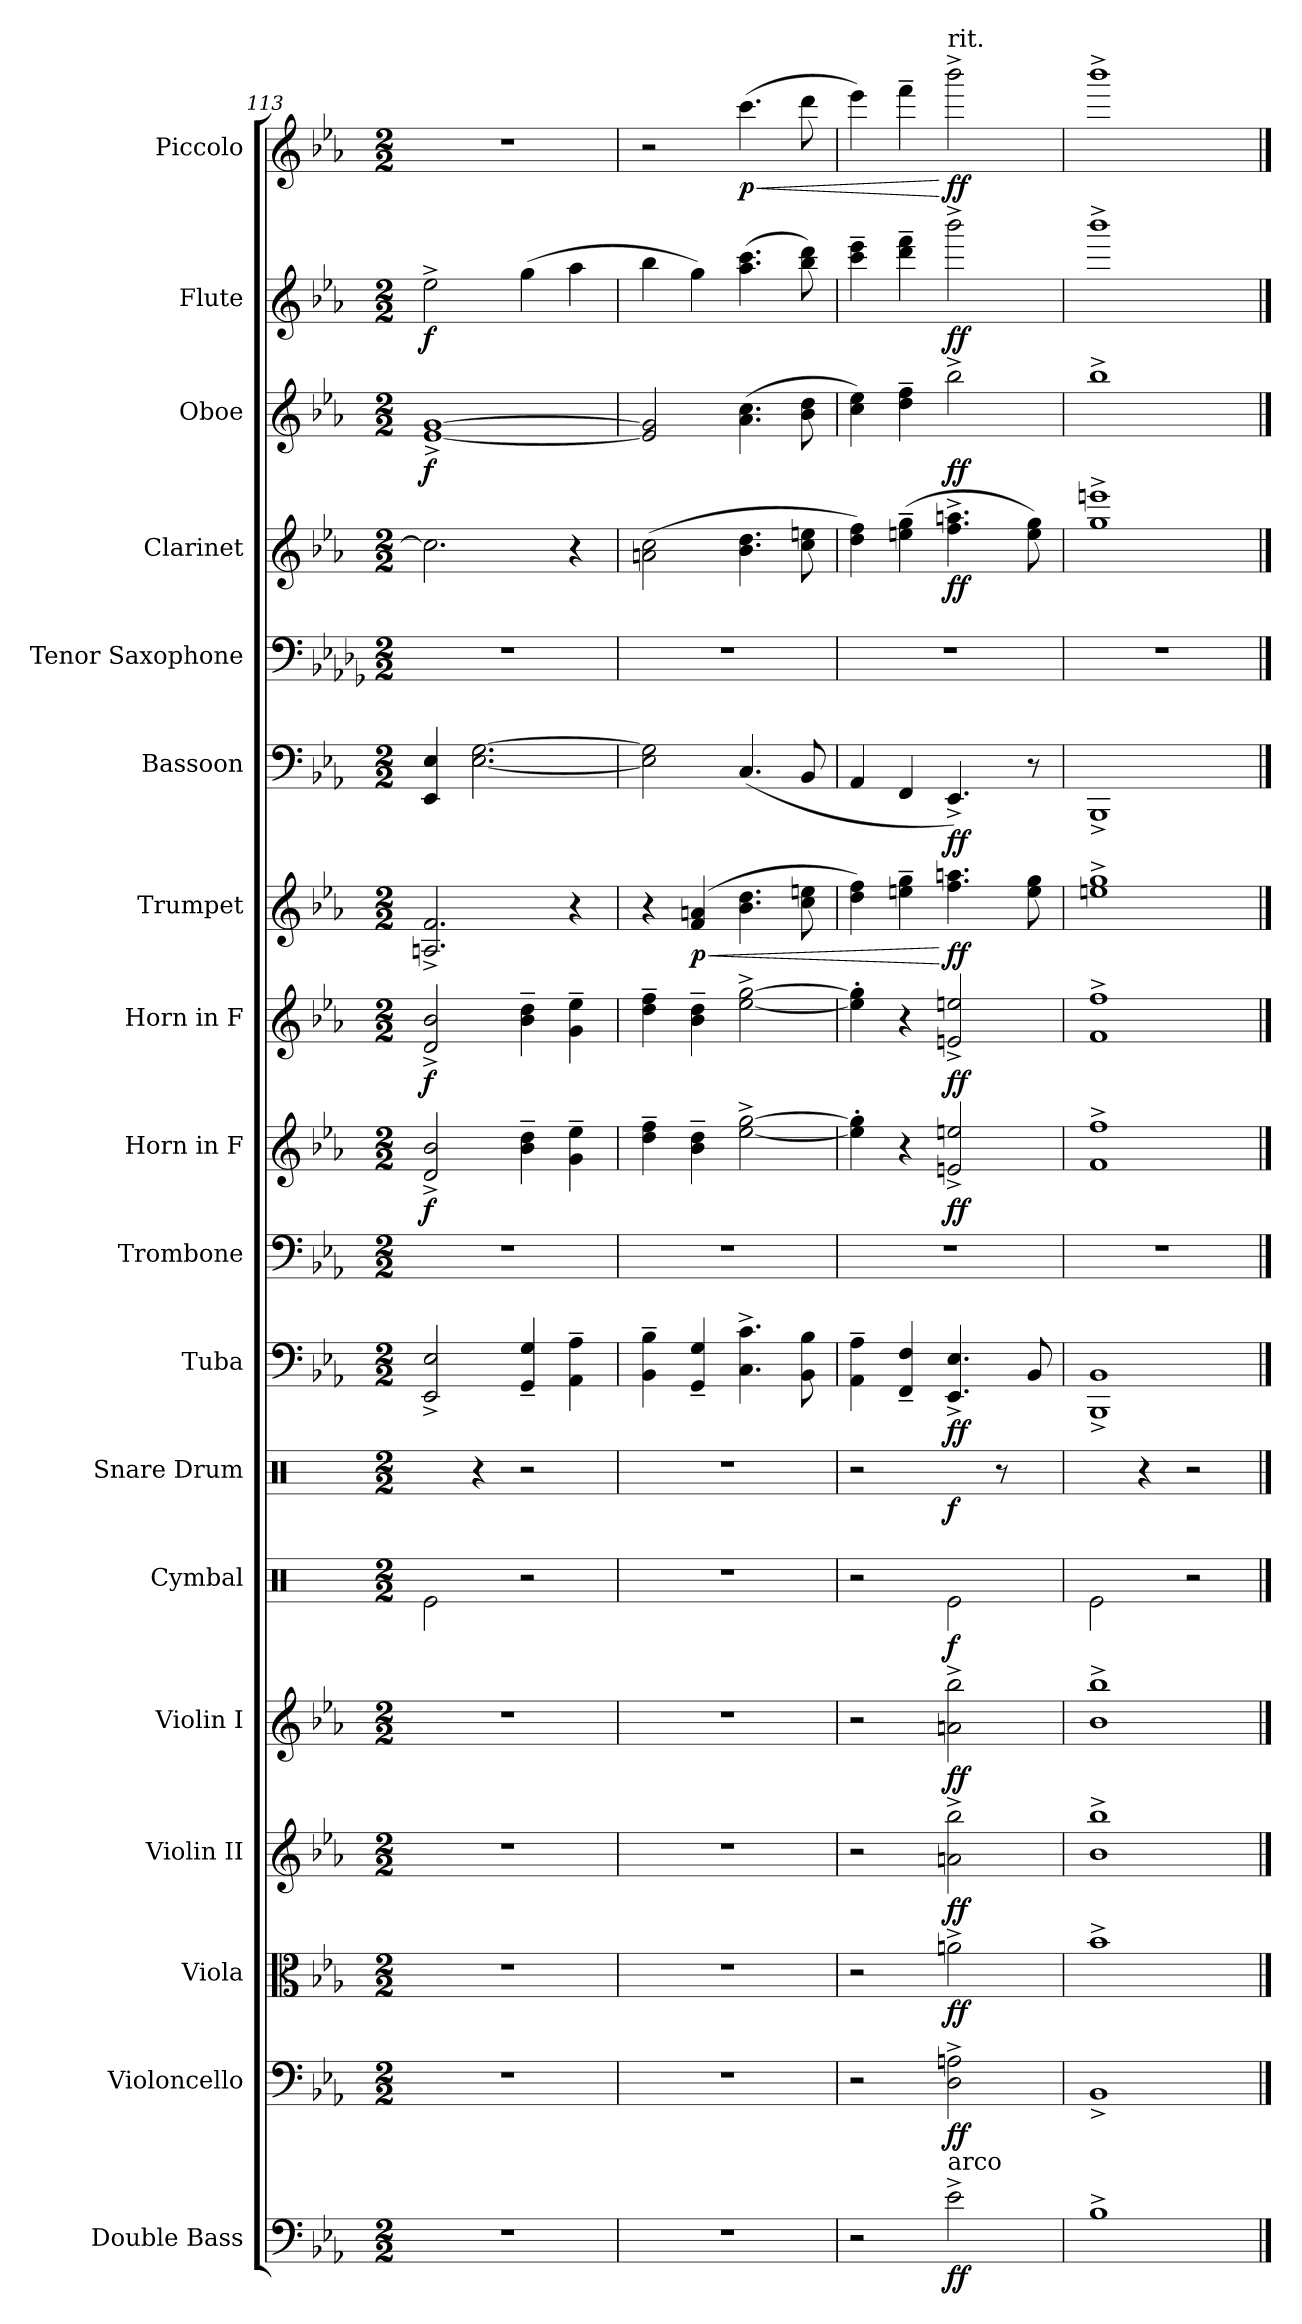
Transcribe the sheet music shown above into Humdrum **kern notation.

**kern	**dynam	**kern	**dynam	**kern	**dynam	**kern	**dynam	**kern	**dynam	**kern	**dynam	**kern	**dynam	**kern	**dynam	**kern	**kern	**dynam	**kern	**dynam	**kern	**dynam	**kern	**dynam	**kern	**kern	**dynam	**kern	**dynam	**kern	**dynam	**kern	**dynam
*part18	*part18	*part17	*part17	*part16	*part16	*part15	*part15	*part14	*part14	*part13	*part13	*part12	*part12	*part11	*part11	*part10	*part9	*part9	*part8	*part8	*part7	*part7	*part6	*part6	*part5	*part4	*part4	*part3	*part3	*part2	*part2	*part1	*part1
*staff18	*staff18	*staff17	*staff17	*staff16	*staff16	*staff15	*staff15	*staff14	*staff14	*staff13	*staff13	*staff12	*staff12	*staff11	*staff11	*staff10	*staff9	*staff9	*staff8	*staff8	*staff7	*staff7	*staff6	*staff6	*staff5	*staff4	*staff4	*staff3	*staff3	*staff2	*staff2	*staff1	*staff1
*I"Double Bass	*	*I"Violoncello	*	*I"Viola	*	*I"Violin II	*	*I"Violin I	*	*I"Cymbal	*	*I"Snare Drum	*	*I"Tuba	*	*I"Trombone	*I"Horn in F	*	*I"Horn in F	*	*I"Trumpet	*	*I"Bassoon	*	*I"Tenor Saxophone	*I"Clarinet	*	*I"Oboe	*	*I"Flute	*	*I"Piccolo	*
*I'Bass.	*	*I'Vc.	*	*I'Vla.	*	*I'Vln. II	*	*I'Vln. I	*	*I'Cym.	*	*I'S.D.	*	*I'Tba.	*	*I'Tbn.	*	*	*	*	*I'Tpt.	*	*I'Bsn.	*	*I'T. Sax.	*I'Cl.	*	*I'Ob.	*	*I'Fl.	*	*I'Picc.	*
*clefF4	*	*clefF4	*	*clefC3	*	*clefG2	*	*clefG2	*	*clefX	*	*clefX	*	*clefF4	*	*clefF4	*clefG2	*	*clefG2	*	*clefG2	*	*clefF4	*	*clefF4	*clefG2	*	*clefG2	*	*clefG2	*	*clefG2	*
*ITrd7c12	*	*	*	*	*	*	*	*	*	*	*	*	*	*	*	*	*ITrd4c7	*	*ITrd4c7	*	*ITrd1c2	*	*	*	*ITrd8c14	*ITrd1c2	*	*	*	*	*	*ITrd-7c-12	*
*k[b-e-a-]	*	*k[b-e-a-]	*	*k[b-e-a-]	*	*k[b-e-a-]	*	*k[b-e-a-]	*	*k[]	*	*k[]	*	*k[b-e-a-]	*	*k[b-e-a-]	*k[b-e-a-d-]	*	*k[b-e-a-d-]	*	*k[b-e-a-d-g-]	*	*k[b-e-a-]	*	*k[b-e-a-d-g-]	*k[b-e-a-d-g-]	*	*k[b-e-a-]	*	*k[b-e-a-]	*	*k[b-e-a-]	*
*M2/2	*	*M2/2	*	*M2/2	*	*M2/2	*	*M2/2	*	*M2/2	*	*M2/2	*	*M2/2	*	*M2/2	*M2/2	*	*M2/2	*	*M2/2	*	*M2/2	*	*M2/2	*M2/2	*	*M2/2	*	*M2/2	*	*M2/2	*
=113	=113	=113	=113	=113	=113	=113	=113	=113	=113	=113	=113	=113	=113	=113	=113	=113	=113	=113	=113	=113	=113	=113	=113	=113	=113	=113	=113	=113	=113	=113	=113	=113	=113
!	!	!	!	!	!	!	!	!	!	!	!	!	!	!	!	!	!	!LO:DY:b	!	!LO:DY:b	!	!	!	!	!	!	!	!	!LO:DY:b	!	!LO:DY:b	!	!
1r	.	1r	.	1r	.	1r	.	1r	.	2Re\	.	4R/	.	2EE-/^ 2E-/^	.	1r	2G/^ 2e-/^	f	2G/^ 2e-/^	f	2.Gn/^ 2.e-/^	.	4EE-/ 4E-/	.	1r	2.b-\]	.	[1e-^ [1g^	f	2ee-^\	f	1r	.
.	.	.	.	.	.	.	.	.	.	.	.	4r	.	.	.	.	.	.	.	.	.	.	[2.E-\ [2.G\	.	.	.	.	.	.	.	.	.	.
.	.	.	.	.	.	.	.	.	.	2r	.	2r	.	4GG/~ 4G/~	.	.	4e-\~ 4g\~	.	4e-\~ 4g\~	.	.	.	.	.	.	.	.	.	.	(>4gg\	.	.	.
.	.	.	.	.	.	.	.	.	.	.	.	.	.	4AA-\~ 4A-\~	.	.	4c\~ 4a-\~	.	4c\~ 4a-\~	.	4r	.	.	.	.	4r	.	.	.	4aa-\	.	.	.
=114	=114	=114	=114	=114	=114	=114	=114	=114	=114	=114	=114	=114	=114	=114	=114	=114	=114	=114	=114	=114	=114	=114	=114	=114	=114	=114	=114	=114	=114	=114	=114	=114	=114
1r	.	1r	.	1r	.	1r	.	1r	.	1r	.	1r	.	4BB-\~ 4B-\~	.	1r	4g\~ 4b-\~	.	4g\~ 4b-\~	.	4r	.	2E-\] 2G\]	.	1r	(>2gn\ 2b-\	.	2e-/] 2g/]	.	4bb-\	.	2r	.
!	!	!	!	!	!	!	!	!	!	!	!	!	!	!	!	!	!	!	!	!	!	!LO:HP:b	!	!	!	!	!	!	!	!	!	!	!
!	!	!	!	!	!	!	!	!	!	!	!	!	!	!	!	!	!	!	!	!	!	!LO:DY:n=1:b	!	!	!	!	!	!	!	!	!	!	!
.	.	.	.	.	.	.	.	.	.	.	.	.	.	4GG/~ 4G/~	.	.	4e-\~ 4g\~	.	4e-\~ 4g\~	.	(>4e-/ 4gn/	< p	.	.	.	.	.	.	.	4gg\)	.	.	.
!	!	!	!	!	!	!	!	!	!	!	!	!	!	!	!	!	!	!	!	!	!	!	!	!	!	!	!	!	!	!	!	!	!LO:HP:b
!	!	!	!	!	!	!	!	!	!	!	!	!	!	!	!	!	!	!	!	!	!	!	!	!	!	!	!	!	!	!	!	!	!LO:DY:n=1:b
.	.	.	.	.	.	.	.	.	.	.	.	.	.	4.C\^ 4.c\^	.	.	[2a-\^ [2cc\^	.	[2a-\^ [2cc\^	.	4.a-\ 4.cc\	.	(<4.C/	.	.	4.a-\ 4.cc\	.	(>4.a-\ 4.cc\	.	(>4.aa-\ 4.ccc\	.	(>4.cccc\	< p
.	.	.	.	.	.	.	.	.	.	.	.	.	.	8BB-\ 8B-\	.	.	.	.	.	.	8b-\ 8ddn\	.	8BB-/	.	.	8b-\ 8ddn\	.	8b-\ 8dd\	.	8bb-\ 8ddd\)	.	8dddd\	.
=115	=115	=115	=115	=115	=115	=115	=115	=115	=115	=115	=115	=115	=115	=115	=115	=115	=115	=115	=115	=115	=115	=115	=115	=115	=115	=115	=115	=115	=115	=115	=115	=115	=115
2r	.	2r	.	2r	.	2r	.	2r	.	2r	.	2r	.	4AA-\~ 4A-\~	.	1r	4a-\]' 4cc\]'	.	4a-\]' 4cc\]'	.	4cc\ 4ee-\)	.	4AA-/	.	1r	4cc\ 4ee-\)	.	4cc\ 4ee-\)	.	4ccc\~ 4eee-\~	.	4eeee-\)	.
.	.	.	.	.	.	.	.	.	.	.	.	.	.	4FF/~ 4F/~	.	.	4r	.	4r	.	4ddn\~ 4ff\~	.	4FF/	.	.	(>4ddn\~ 4ff\~	.	4dd\~ 4ff\~	.	4ddd\~ 4fff\~	.	4ffff~\	.
!	!	!	!	!	!	!	!	!	!	!	!	!	!	!	!	!	!	!	!	!	!	!	!	!	!	!	!	!	!	!	!	!LO:TX:a:t=rit.	!
!LO:TX:a:t=arco	!	!	!	!	!	!	!	!	!	!	!	!	!	!	!	!	!	!	!	!	!	!	!	!	!	!	!	!	!	!	!	!	!
!	!LO:DY:b	!	!LO:DY:b	!	!LO:DY:b	!	!LO:DY:b	!	!LO:DY:b	!	!LO:DY:b	!	!LO:DY:b	!	!LO:DY:b	!	!	!LO:DY:b	!	!LO:DY:b	!	!LO:DY:n=1:b	!	!LO:DY:b	!	!	!LO:DY:b	!	!LO:DY:b	!	!LO:DY:b	!	!LO:DY:n=1:b
2E-^\	ff	2D\^ 2An\^	ff	2an^\	ff	2an\^ 2bb-\^	ff	2an\^ 2bb-\^	ff	2Re\	f	4R/	f	4.EE-/^ 4.E-/^	ff	.	2An/^ 2an/^	ff	2An/^ 2an/^	ff	4.ee-\ 4.ggn\	[ ff	4.EE-^/)	ff	.	4.ee-\^ 4.ggn\^	ff	2bb-^\	ff	2bbb-^\	ff	2bbbb-^\	[ ff
.	.	.	.	.	.	.	.	.	.	.	.	8r	.	.	.	.	.	.	.	.	.	.	.	.	.	.	.	.	.	.	.	.	.
.	.	.	.	.	.	.	.	.	.	.	.	8R/	.	8BB-/	.	.	.	.	.	.	8dd\ 8ff\	.	8r	.	.	8dd\ 8ff\)	.	.	.	.	.	.	.
=116	=116	=116	=116	=116	=116	=116	=116	=116	=116	=116	=116	=116	=116	=116	=116	=116	=116	=116	=116	=116	=116	=116	=116	=116	=116	=116	=116	=116	=116	=116	=116	=116	=116
1BB-^	.	1BB-^	.	1b-^	.	1b-^ 1bb-^	.	1b-^ 1bb-^	.	2Re\	.	4R/	.	1BBB-^ 1BB-^	.	1r	1B-^ 1b-^	.	1B-^ 1b-^	.	1ddn^ 1ff^	.	1BBB-^	.	1r	1ff^ 1dddn^	.	1bb-^	.	1bbb-^	.	1bbbb-^	.
.	.	.	.	.	.	.	.	.	.	.	.	4r	.	.	.	.	.	.	.	.	.	.	.	.	.	.	.	.	.	.	.	.	.
.	.	.	.	.	.	.	.	.	.	2r	.	2r	.	.	.	.	.	.	.	.	.	.	.	.	.	.	.	.	.	.	.	.	.
==	==	==	==	==	==	==	==	==	==	==	==	==	==	==	==	==	==	==	==	==	==	==	==	==	==	==	==	==	==	==	==	==	==
*-	*-	*-	*-	*-	*-	*-	*-	*-	*-	*-	*-	*-	*-	*-	*-	*-	*-	*-	*-	*-	*-	*-	*-	*-	*-	*-	*-	*-	*-	*-	*-	*-	*-
